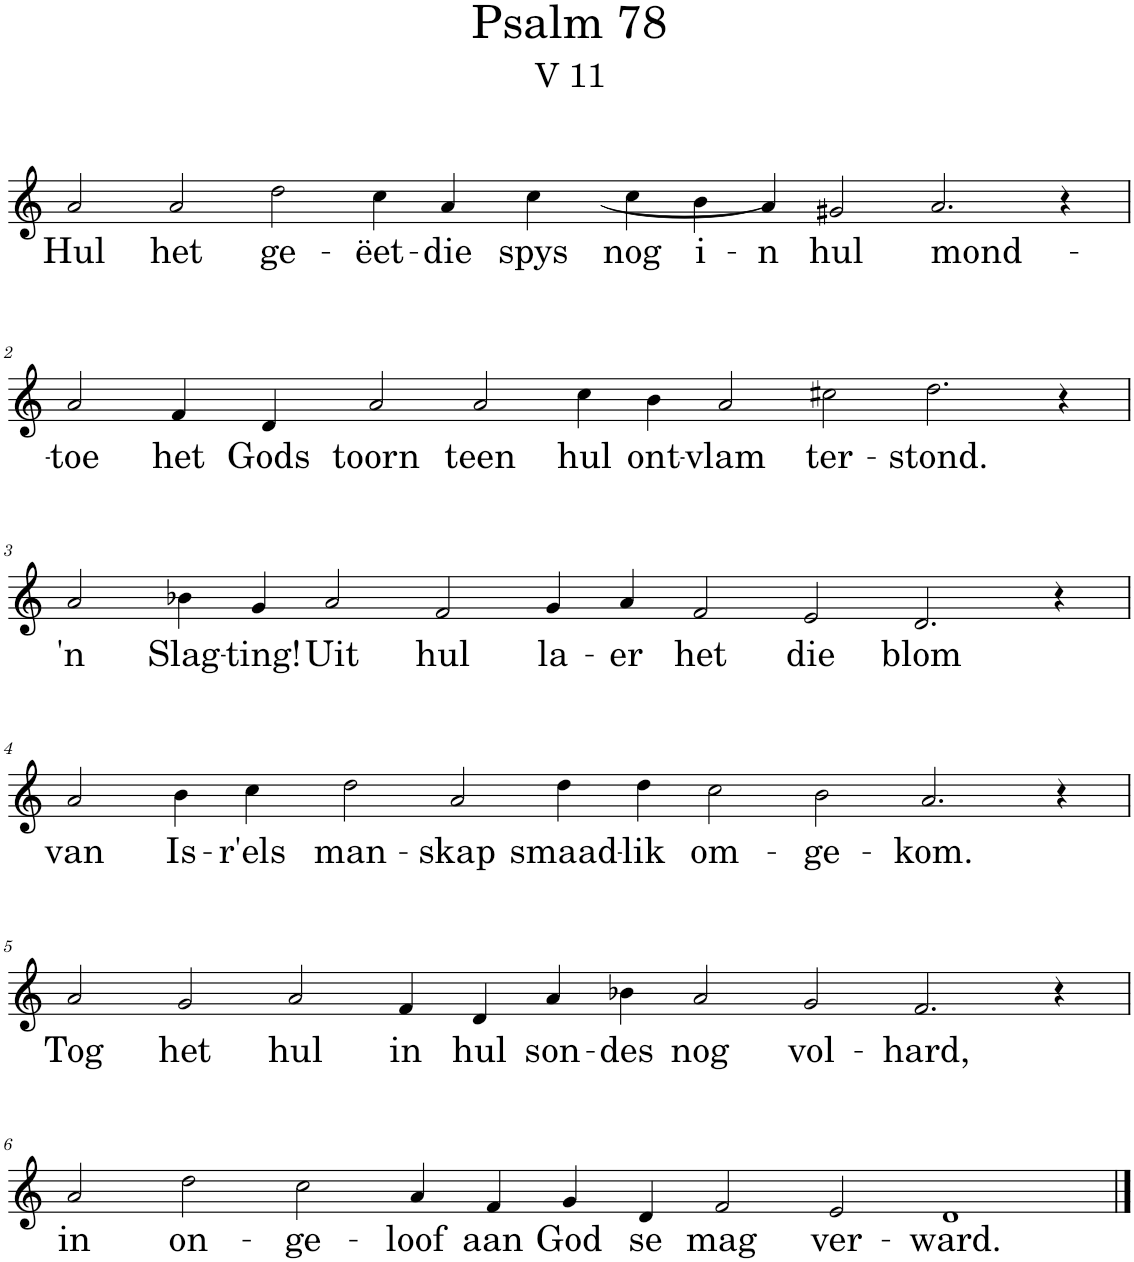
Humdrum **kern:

**kern	**text
*part1	*part1
*staff1	*staff1
*I"Pipe Organ	*
*I'Org.	*
*clefG2	*
*k[]	*
*M18/4	*
=1	=1
!	!LO:LY:b
2a/	Hul
!	!LO:LY:b
2a/	het
!	!LO:LY:b
2dd\	ge-
!	!LO:LY:b
4cc\	-ëet-
!	!LO:LY:b
4a/	-die
!	!LO:LY:b
4cc\	spys
!	!LO:LY:b
4cc\	nog
!	!LO:LY:b
4b\	i-
!	!LO:LY:b
[4a/	-n
!	!LO:LY:b
2g#X/	hul
!	!LO:LY:b
2.a/]	mond-
4r	.
!!LO:LB:g=z
=2	=2
!	!LO:LY:b
2a/	-toe
!	!LO:LY:b
4f/	het
!	!LO:LY:b
4d/	Gods
!	!LO:LY:b
2a/	toorn
!	!LO:LY:b
2a/	teen
!	!LO:LY:b
4cc\	hul
!	!LO:LY:b
4b\	ont-
!	!LO:LY:b
2a/	-vlam
!	!LO:LY:b
2cc#X\	ter-
!	!LO:LY:b
2.dd\	-stond.
4r	.
!!LO:LB:g=z
=3	=3
!	!LO:LY:b
2a/	'n
!	!LO:LY:b
4b-X\	Slag-
!	!LO:LY:b
4g/	-ting!
!	!LO:LY:b
2a/	Uit
!	!LO:LY:b
2f/	hul
!	!LO:LY:b
4g/	la-
!	!LO:LY:b
4a/	-er
!	!LO:LY:b
2f/	het
!	!LO:LY:b
2e/	die
!	!LO:LY:b
2.d/	blom
4r	.
!!LO:LB:g=z
=4	=4
!	!LO:LY:b
2a/	van
!	!LO:LY:b
4b\	Is-
!	!LO:LY:b
4cc\	-r'els
!	!LO:LY:b
2dd\	man-
!	!LO:LY:b
2a/	-skap
!	!LO:LY:b
4dd\	smaad-
!	!LO:LY:b
4dd\	-lik
!	!LO:LY:b
2cc\	om-
!	!LO:LY:b
2b\	-ge-
!	!LO:LY:b
2.a/	-kom.
4r	.
!!LO:LB:g=z
=5	=5
!	!LO:LY:b
2a/	Tog
!	!LO:LY:b
2g/	het
!	!LO:LY:b
2a/	hul
!	!LO:LY:b
4f/	in
!	!LO:LY:b
4d/	hul
!	!LO:LY:b
4a/	son-
!	!LO:LY:b
4b-X\	-des
!	!LO:LY:b
2a/	nog
!	!LO:LY:b
2g/	vol-
!	!LO:LY:b
2.f/	-hard,
4r	.
!!LO:LB:g=z
=6	=6
!	!LO:LY:b
2a/	in
!	!LO:LY:b
2dd\	on-
!	!LO:LY:b
2cc\	-ge-
!	!LO:LY:b
4a/	-loof
!	!LO:LY:b
4f/	aan
!	!LO:LY:b
4g/	God
!	!LO:LY:b
4d/	se
!	!LO:LY:b
2f/	mag
!	!LO:LY:b
2e/	ver-
!	!LO:LY:b
1d	-ward.
==	==
*-	*-
